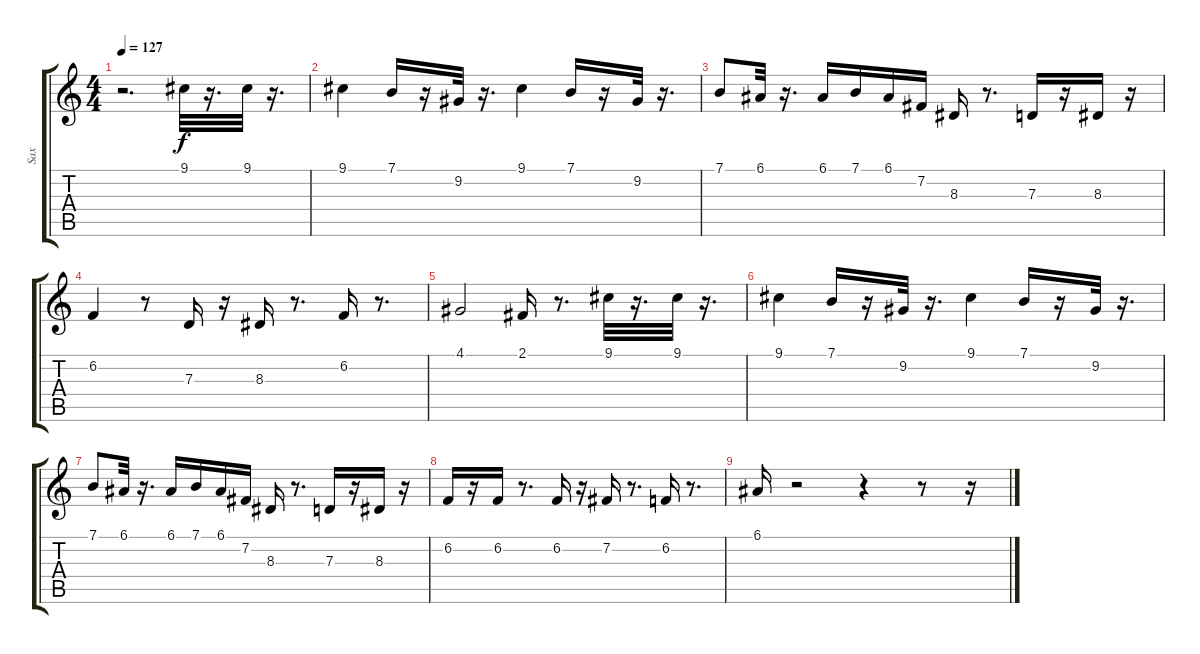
\track ("Sax" "Sax") {instrument altosax}
\staff {score tabs}
\tuning (E4 B3 G3 D3 A2 E2) {hide}
\ts (4 4)
\tempo 127
\clef g2
\ks c
r.2{d dy mp} 9.1.32{dy f} r.16{d} 9.1.32 r.16{d} |
9.1.4 7.1.16 r.16 9.2.32 r.16{d} 9.1.4 7.1.16 r.16 9.2.32 r.16{d} |
7.1.8 6.1.32 r.16{d} 6.1.16 7.1.16 6.1.16 7.2.16 8.3.16 r.8{d} 7.3.16 r.16 8.3.16 r.16 |
6.2.4 r.8 7.3.16 r.16 8.3.16 r.8{d} 6.2.16 r.8{d} |
4.1.2 2.1.16 r.8{d} 9.1.32 r.16{d} 9.1.32 r.16{d} |
9.1.4 7.1.16 r.16 9.2.32 r.16{d} 9.1.4 7.1.16 r.16 9.2.32 r.16{d} |
7.1.8 6.1.32 r.16{d} 6.1.16 7.1.16 6.1.16 7.2.16 8.3.16 r.8{d} 7.3.16 r.16 8.3.16 r.16 |
6.2.16 r.16 6.2.16 r.8{d} 6.2.16 r.16 7.2.16 r.8{d} 6.2.16 r.8{d} |
6.1.16 r.2 r.4 r.8 r.16
